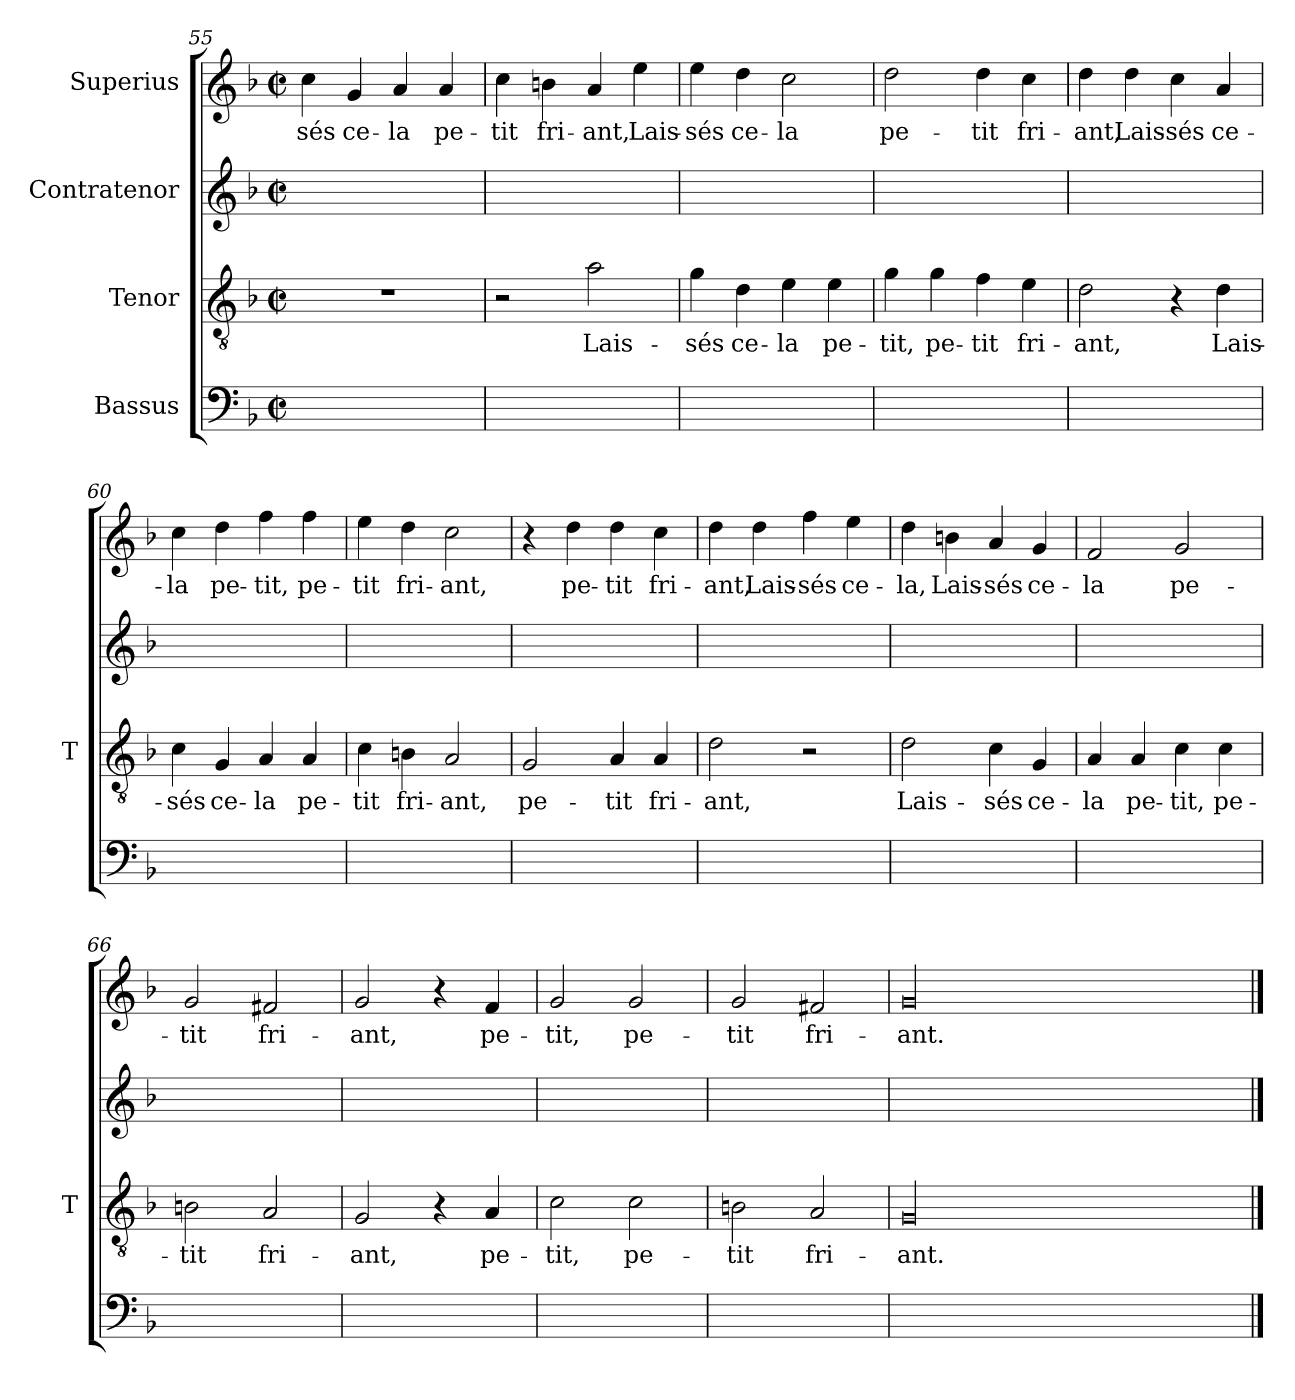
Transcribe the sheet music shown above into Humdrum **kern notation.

**kern	**kern	**text	**kern	**kern	**text
*part4	*part3	*part3	*part2	*part1	*part1
*staff4	*staff3	*staff3	*staff2	*staff1	*staff1
*I"Bassus	*I"Tenor	*	*I"Contratenor	*I"Superius	*
*	*I'T	*	*	*	*
*clefF4	*clefGv2	*	*clefG2	*clefG2	*
*k[b-]	*k[b-]	*	*k[b-]	*k[b-]	*
*F:	*F:	*	*F:	*F:	*
*M2/2	*M2/2	*	*M2/2	*M2/2	*
*met(c|)	*met(c|)	*	*met(c|)	*met(c|)	*
=55	=55	=55	=55	=55	=55
1ryy	1r	.	1ryy	4cc	-sés
.	.	.	.	4g	ce-
.	.	.	.	4a	-la
.	.	.	.	4a	pe-
=56	=56	=56	=56	=56	=56
1ryy	2r	.	1ryy	4cc	-tit
.	.	.	.	4b	fri-
.	2a	Lais-	.	4a	-ant,
.	.	.	.	4ee	Lais-
=57	=57	=57	=57	=57	=57
1ryy	4g	-sés	1ryy	4ee	-sés
.	4d	ce-	.	4dd	ce-
.	4e	-la	.	2cc	-la
.	4e	pe-	.	.	.
=58	=58	=58	=58	=58	=58
1ryy	4g	-tit,	1ryy	2dd	pe-
.	4g	pe-	.	.	.
.	4f	-tit	.	4dd	-tit
.	4e	fri-	.	4cc	fri-
=59	=59	=59	=59	=59	=59
1ryy	2d	-ant,	1ryy	4dd	-ant,
.	.	.	.	4dd	Lais-
.	4r	.	.	4cc	-sés
.	4d	Lais-	.	4a	ce-
=60	=60	=60	=60	=60	=60
1ryy	4c	-sés	1ryy	4cc	-la
.	4G	ce-	.	4dd	pe-
.	4A	-la	.	4ff	-tit,
.	4A	pe-	.	4ff	pe-
=61	=61	=61	=61	=61	=61
1ryy	4c	-tit	1ryy	4ee	-tit
.	4B	fri-	.	4dd	fri-
.	2A	-ant,	.	2cc	-ant,
=62	=62	=62	=62	=62	=62
1ryy	2G	pe-	1ryy	4r	.
.	.	.	.	4dd	pe-
.	4A	-tit	.	4dd	-tit
.	4A	fri-	.	4cc	fri-
=63	=63	=63	=63	=63	=63
1ryy	2d	-ant,	1ryy	4dd	-ant,
.	.	.	.	4dd	Lais-
.	2r	.	.	4ff	-sés
.	.	.	.	4ee	ce-
=64	=64	=64	=64	=64	=64
1ryy	2d	Lais-	1ryy	4dd	-la,
.	.	.	.	4b	Lais-
.	4c	-sés	.	4a	-sés
.	4G	ce-	.	4g	ce-
=65	=65	=65	=65	=65	=65
1ryy	4A	-la	1ryy	2f	-la
.	4A	pe-	.	.	.
.	4c	-tit,	.	2g	pe-
.	4c	pe-	.	.	.
=66	=66	=66	=66	=66	=66
1ryy	2B	-tit	1ryy	2g	-tit
.	2A	fri-	.	2f#X	fri-
=67	=67	=67	=67	=67	=67
1ryy	2G	-ant,	1ryy	2g	-ant,
.	4r	.	.	4r	.
.	4A	pe-	.	4f	pe-
=68	=68	=68	=68	=68	=68
1ryy	2c	-tit,	1ryy	2g	-tit,
.	2c	pe-	.	2g	pe-
=69	=69	=69	=69	=69	=69
1ryy	2B	-tit	1ryy	2g	-tit
.	2A	fri-	.	2f#X	fri-
=70	=70	=70	=70	=70	=70
1ryy	00G	-ant.	1ryy	00g	-ant.
0.ryy	.	.	0.ryy	.	.
==	==	==	==	==	==
*-	*-	*-	*-	*-	*-
